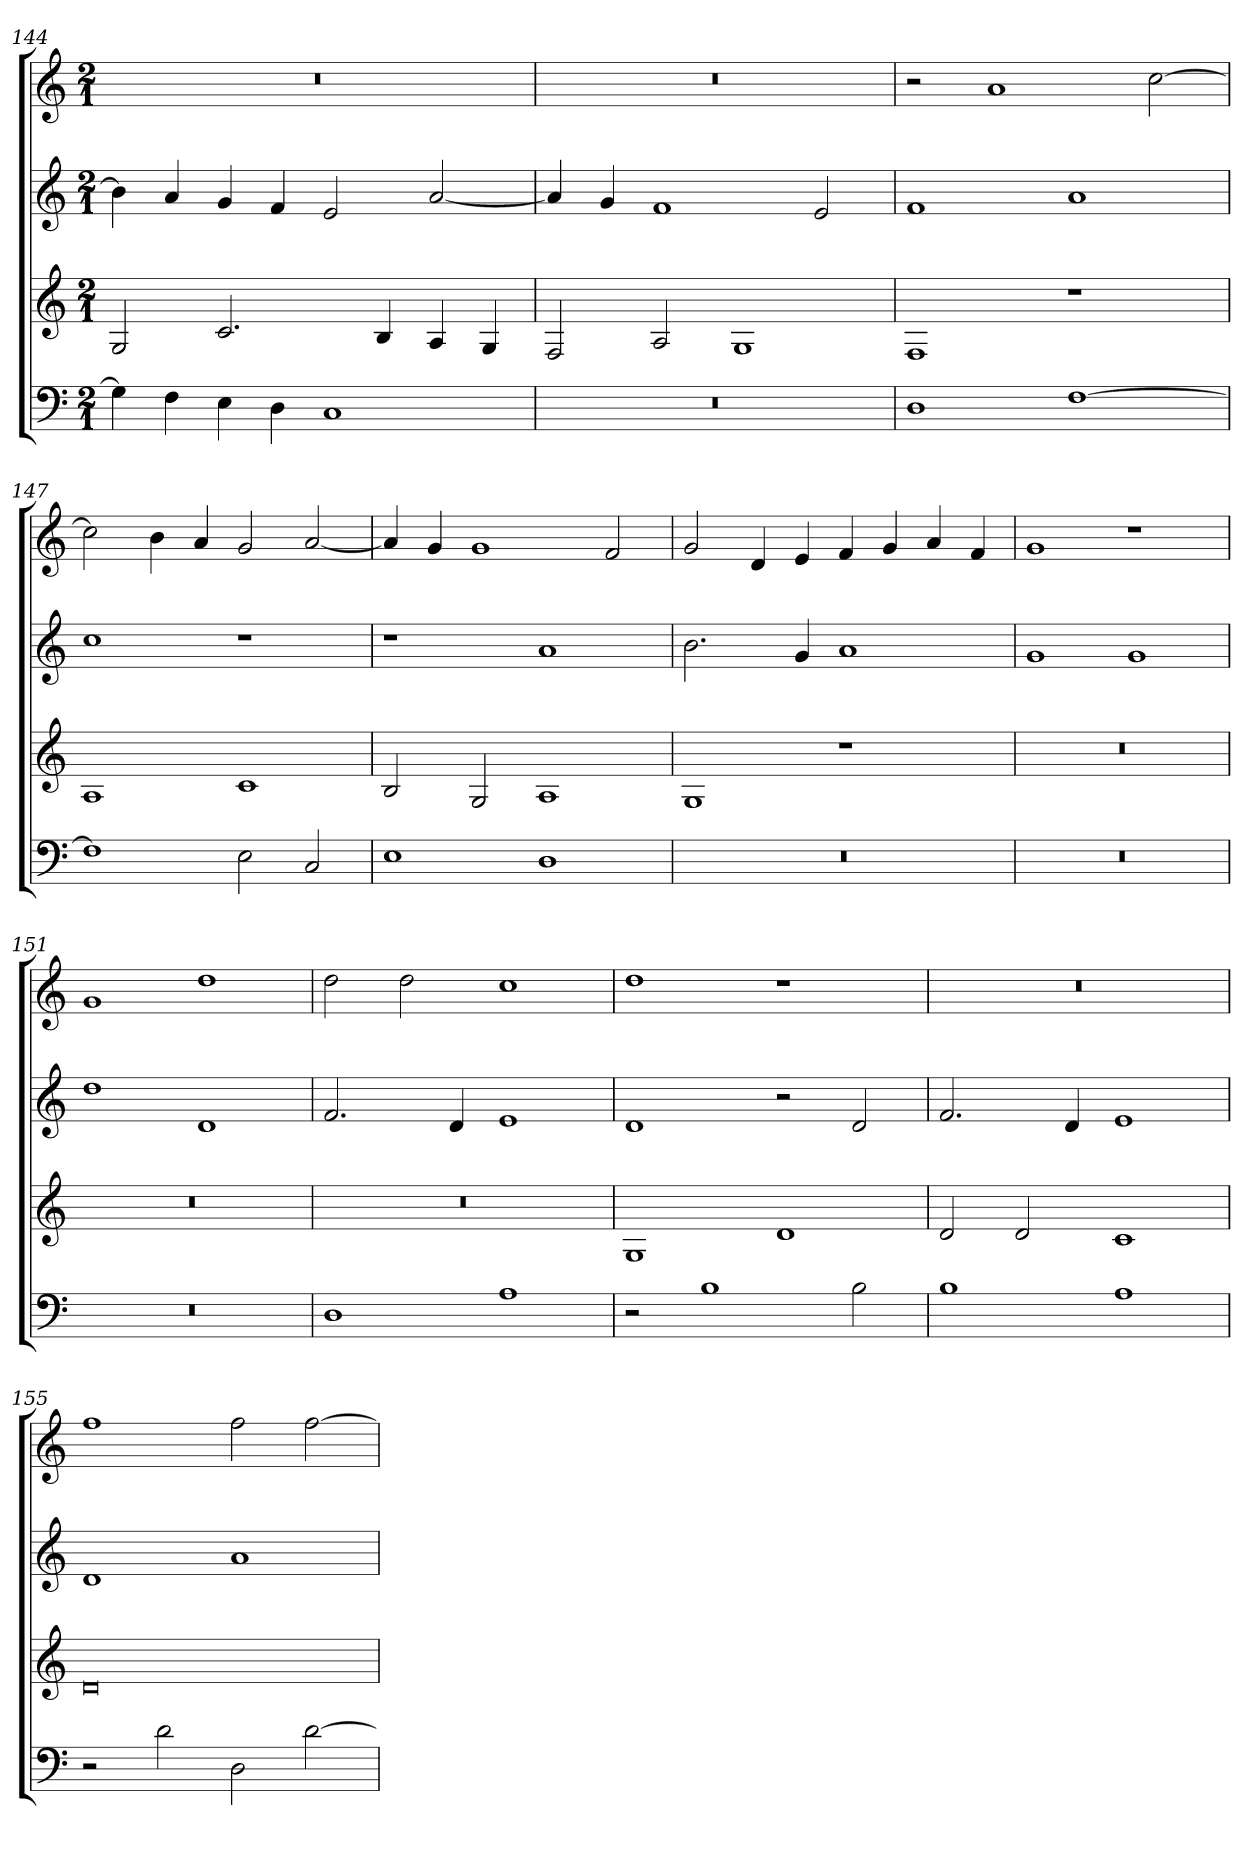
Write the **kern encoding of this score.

**kern	**kern	**kern	**kern
*part4	*part3	*part2	*part1
*staff4	*staff3	*staff2	*staff1
*clefF4	*clefG2	*clefG2	*clefG2
*M2/1	*M2/1	*M2/1	*M2/1
=144	=144	=144	=144
4G]	2G	4b]	0r
4F	.	4a	.
4E	2.c	4g	.
4D	.	4f	.
1C	.	2e	.
.	4B	.	.
.	4A	[2a	.
.	4G	.	.
=145	=145	=145	=145
0r	2F	4a]	0r
.	.	4g	.
.	2A	1f	.
.	1G	.	.
.	.	2e	.
=146	=146	=146	=146
1D	1F	1f	2r
.	.	.	1a
[1F	1r	1a	.
.	.	.	[2cc
=147	=147	=147	=147
1F]	1A	1cc	2cc]
.	.	.	4b
.	.	.	4a
2E	1c	1r	2g
2C	.	.	[2a
=148	=148	=148	=148
1E	2B	1r	4a]
.	.	.	4g
.	2G	.	1g
1D	1A	1a	.
.	.	.	2f
=149	=149	=149	=149
0r	1G	2.b	2g
.	.	.	4d
.	.	4g	4e
.	1r	1a	4f
.	.	.	4g
.	.	.	4a
.	.	.	4f
=150	=150	=150	=150
0r	0r	1g	1g
.	.	1g	1r
=151	=151	=151	=151
0r	0r	1dd	1g
.	.	1d	1dd
=152	=152	=152	=152
1D	0r	2.f	2dd
.	.	.	2dd
.	.	4d	.
1A	.	1e	1cc
=153	=153	=153	=153
2r	1G	1d	1dd
1B	.	.	.
.	1d	2r	1r
2B	.	2d	.
=154	=154	=154	=154
1B	2d	2.f	0r
.	2d	.	.
.	.	4d	.
1A	1c	1e	.
=155	=155	=155	=155
2r	0d	1d	1ff
2d	.	.	.
2D	.	1a	2ff
[2d	.	.	[2ff
=	=	=	=
*-	*-	*-	*-
